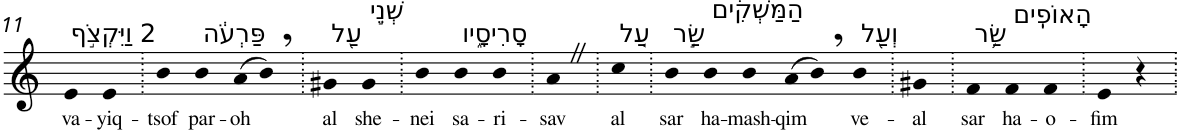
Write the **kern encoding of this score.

**kern	**text
*part1	*part1
*staff1	*staff1
*I"Piano	*
*I'Pno	*
!!LO:PB:g=z
*clefG2	*
*k[]	*
=11	=11
!LO:TX:a:t=2 וַיִּקְצֹ֣ף	!
!	!LO:LY:b
4e	va-
!	!LO:LY:b
4e	-yiq-
=12.	=12.
!	!LO:LY:b
4b	-tsof
!LO:TX:a:t=פַּרְעֹ֔ה	!
!	!LO:LY:b
4b	par-
!	!LO:LY:b
(>8a	-oh
8b,)	.
=13.	=13.
!LO:TX:a:t=עַ֖ל	!
!	!LO:LY:b
4g#X	al
!LO:TX:a:t=שְׁנֵ֣י	!
!	!LO:LY:b
4g#	she-
=14.	=14.
!	!LO:LY:b
4b	-nei
!LO:TX:a:t=סָרִיסָ֑יו	!
!	!LO:LY:b
4b	sa-
!	!LO:LY:b
4b	-ri-
=15.	=15.
!	!LO:LY:b
4aZ	-sav
=16.	=16.
!LO:TX:a:t=עַ֚ל	!
!	!LO:LY:b
4cc	al
=17.	=17.
!LO:TX:a:t=שַׂ֣ר	!
!	!LO:LY:b
4b	sar
!LO:TX:a:t=הַמַּשְׁקִ֔ים	!
!	!LO:LY:b
4b	ha-
!	!LO:LY:b
4b	-mash-
!	!LO:LY:b
(>8a	-qim
8b,)	.
!LO:TX:a:t=וְעַ֖ל	!
!	!LO:LY:b
4b	ve-
=18.	=18.
!	!LO:LY:b
4g#X	-al
=19.	=19.
!LO:TX:a:t=שַׂ֥ר	!
!	!LO:LY:b
4f	sar
!LO:TX:a:t=הָאוֹפִֽים	!
!	!LO:LY:b
4f	ha-
!	!LO:LY:b
4f	-o-
=20.	=20.
!	!LO:LY:b
4e	-fim
4r	.
=.	=.
*-	*-
